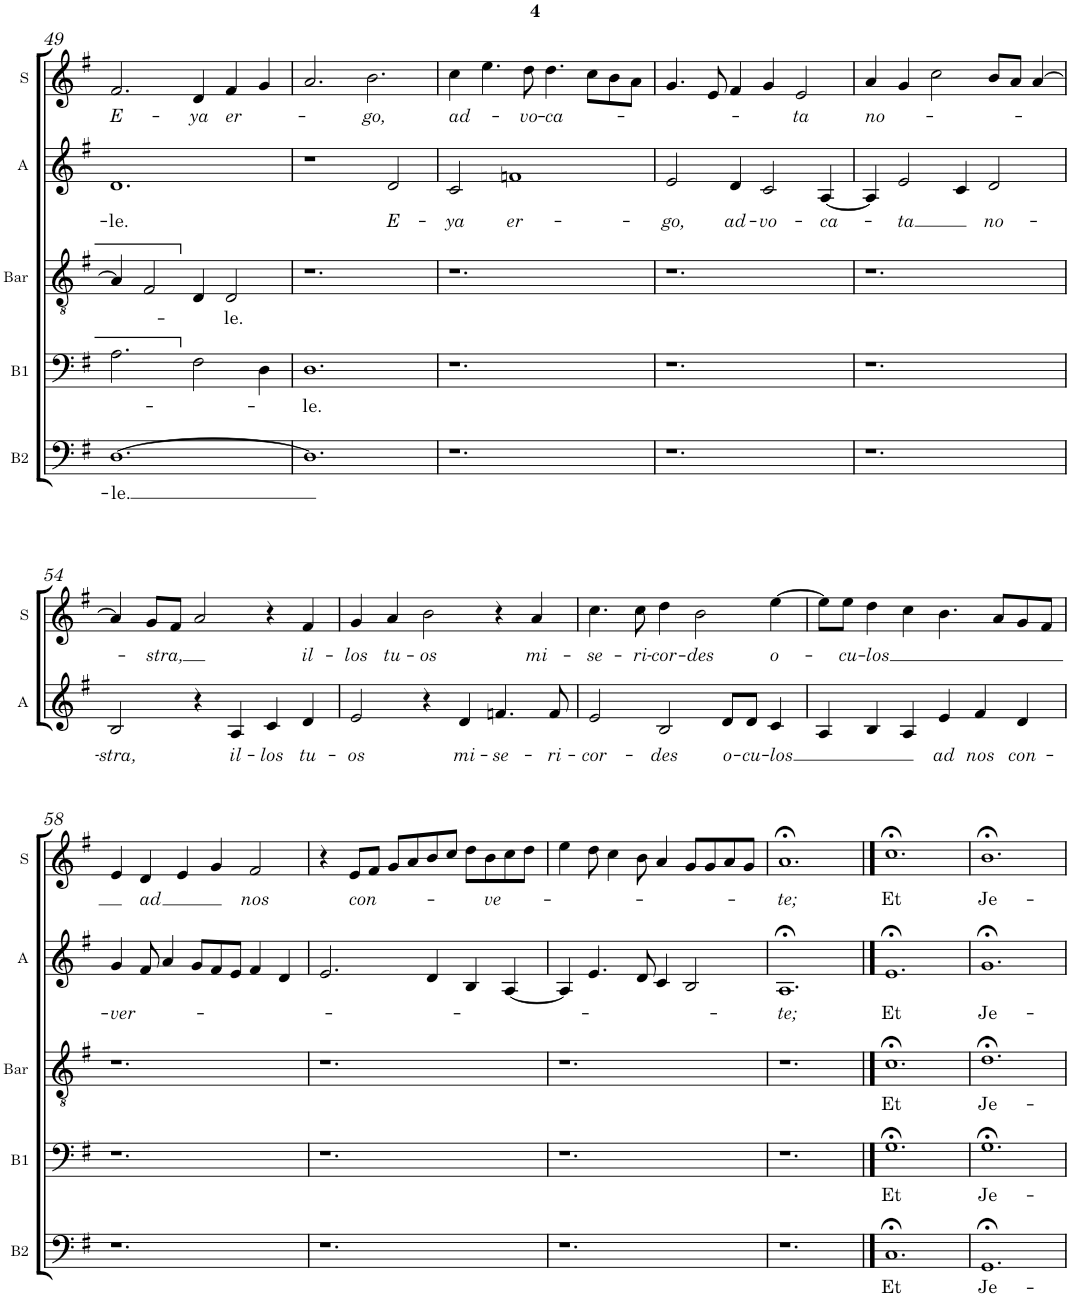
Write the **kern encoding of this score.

**kern	**text	**kern	**text	**kern	**text	**kern	**text	**kern	**text
*part5	*part5	*part4	*part4	*part3	*part3	*part2	*part2	*part1	*part1
*staff5	*staff5	*staff4	*staff4	*staff3	*staff3	*staff2	*staff2	*staff1	*staff1
*I"B2	*	*I"B1	*	*I"Bar	*	*I"A	*	*I"S	*
*I'B2	*	*I'B1	*	*I'Bar	*	*I'A	*	*I'S	*
!!LO:PB:g=z
*clefF4	*	*clefF4	*	*clefGv2	*	*clefG2	*	*clefG2	*
*	*	*	*	*	*	*Trd4c7	*	*	*
*k[f#]	*	*k[f#]	*	*k[f#]	*	*k[f#]	*	*k[f#]	*
*M3/2	*	*M3/2	*	*M3/2	*	*M3/2	*	*M3/2	*
=49	=49	=49	=49	=49	=49	=49	=49	=49	=49
!	!LO:LY:b	!	!	!	!	!	!LO:LY:b	!	!LO:LY:b
[1.D	-le.	2.A\	.	4A/]	.	1.d	-le.	2.f#/	E-
.	.	.	.	2F#/	.	.	.	.	.
!	!	!	!	!	!	!	!	!	!LO:LY:b
.	.	2F#\	.	4D/	.	.	.	4d/	-ya
!	!	!	!	!	!LO:LY:b	!	!	!	!LO:LY:b
.	.	.	.	2D/	-le.	.	.	4f#/	er-
.	.	4D\	.	.	.	.	.	4g/	.
=50	=50	=50	=50	=50	=50	=50	=50	=50	=50
!	!	!	!LO:LY:b	!	!	!	!	!	!
1.D]	.	1.D	-le.	1.r	.	1r	.	2.a/	.
!	!	!	!	!	!	!	!	!	!LO:LY:b
.	.	.	.	.	.	.	.	2.b\	-go,
!	!	!	!	!	!	!	!LO:LY:b	!	!
.	.	.	.	.	.	2d/	E-	.	.
=51	=51	=51	=51	=51	=51	=51	=51	=51	=51
!	!	!	!	!	!	!	!LO:LY:b	!	!LO:LY:b
1.r	.	1.r	.	1.r	.	2c/	-ya	4cc\	ad-
.	.	.	.	.	.	.	.	4.ee\	.
!	!	!	!	!	!	!	!LO:LY:b	!	!
.	.	.	.	.	.	1fn	er-	.	.
!	!	!	!	!	!	!	!	!	!LO:LY:b
.	.	.	.	.	.	.	.	8dd\	-vo-
!	!	!	!	!	!	!	!	!	!LO:LY:b
.	.	.	.	.	.	.	.	4.dd\	-ca-
.	.	.	.	.	.	.	.	8cc\L	.
.	.	.	.	.	.	.	.	8b\	.
.	.	.	.	.	.	.	.	8a\J	.
=52	=52	=52	=52	=52	=52	=52	=52	=52	=52
!	!	!	!	!	!	!	!LO:LY:b	!	!
1.r	.	1.r	.	1.r	.	2e/	-go,	4.g/	.
.	.	.	.	.	.	.	.	8e/	.
!	!	!	!	!	!	!	!LO:LY:b	!	!
.	.	.	.	.	.	4d/	ad-	4f#/	.
!	!	!	!	!	!	!	!LO:LY:b	!	!
.	.	.	.	.	.	2c/	-vo-	4g/	.
!	!	!	!	!	!	!	!	!	!LO:LY:b
.	.	.	.	.	.	.	.	2e/	-ta
!	!	!	!	!	!	!	!LO:LY:b	!	!
.	.	.	.	.	.	[<4A/	-ca-	.	.
=53	=53	=53	=53	=53	=53	=53	=53	=53	=53
!	!	!	!	!	!	!	!	!	!LO:LY:b
1.r	.	1.r	.	1.r	.	4A/]	.	4a/	no-
!	!	!	!	!	!	!	!LO:LY:b	!	!
.	.	.	.	.	.	2e/	-ta	4g/	.
.	.	.	.	.	.	.	.	2cc\	.
.	.	.	.	.	.	4c/	.	.	.
!	!	!	!	!	!	!	!LO:LY:b	!	!
.	.	.	.	.	.	2d/	no-	8b/L	.
.	.	.	.	.	.	.	.	8a/J	.
.	.	.	.	.	.	.	.	[>4a/	.
!!LO:LB:g=z
=54	=54	=54	=54	=54	=54	=54	=54	=54	=54
!	!	!	!	!	!	!	!LO:LY:b	!	!
1.r	.	1.r	.	1.r	.	2B/	-stra,	4a/]	.
!	!	!	!	!	!	!	!	!	!LO:LY:b
.	.	.	.	.	.	.	.	8g/L	-stra,
.	.	.	.	.	.	.	.	8f#/J	.
.	.	.	.	.	.	4r	.	2a/	.
!	!	!	!	!	!	!	!LO:LY:b	!	!
.	.	.	.	.	.	4A/	il-	.	.
!	!	!	!	!	!	!	!LO:LY:b	!	!
.	.	.	.	.	.	4c/	-los	4r	.
!	!	!	!	!	!	!	!LO:LY:b	!	!LO:LY:b
.	.	.	.	.	.	4d/	tu-	4f#/	il-
=55	=55	=55	=55	=55	=55	=55	=55	=55	=55
!	!	!	!	!	!	!	!LO:LY:b	!	!LO:LY:b
1.r	.	1.r	.	1.r	.	2e/	-os	4g/	-los
!	!	!	!	!	!	!	!	!	!LO:LY:b
.	.	.	.	.	.	.	.	4a/	tu-
!	!	!	!	!	!	!	!	!	!LO:LY:b
.	.	.	.	.	.	4r	.	2b\	-os
!	!	!	!	!	!	!	!LO:LY:b	!	!
.	.	.	.	.	.	4d/	mi-	.	.
!	!	!	!	!	!	!	!LO:LY:b	!	!
.	.	.	.	.	.	4.fn/	-se-	4r	.
!	!	!	!	!	!	!	!	!	!LO:LY:b
.	.	.	.	.	.	.	.	4a/	mi-
!	!	!	!	!	!	!	!LO:LY:b	!	!
.	.	.	.	.	.	8f/	-ri-	.	.
=56	=56	=56	=56	=56	=56	=56	=56	=56	=56
!	!	!	!	!	!	!	!LO:LY:b	!	!LO:LY:b
1.r	.	1.r	.	1.r	.	2e/	-cor-	4.cc\	-se-
!	!	!	!	!	!	!	!	!	!LO:LY:b
.	.	.	.	.	.	.	.	8cc\	-ri-
!	!	!	!	!	!	!	!LO:LY:b	!	!LO:LY:b
.	.	.	.	.	.	2B/	-des	4dd\	-cor-
!	!	!	!	!	!	!	!	!	!LO:LY:b
.	.	.	.	.	.	.	.	2b\	-des
!	!	!	!	!	!	!	!LO:LY:b	!	!
.	.	.	.	.	.	8d/L	o-	.	.
!	!	!	!	!	!	!	!LO:LY:b	!	!
.	.	.	.	.	.	8d/J	-cu-	.	.
!	!	!	!	!	!	!	!LO:LY:b	!	!LO:LY:b
.	.	.	.	.	.	4c/	-los	[>4ee\	o-
=57	=57	=57	=57	=57	=57	=57	=57	=57	=57
1.r	.	1.r	.	1.r	.	4A/	.	8ee\L]	.
!	!	!	!	!	!	!	!	!	!LO:LY:b
.	.	.	.	.	.	.	.	8ee\J	-cu-
!	!	!	!	!	!	!	!	!	!LO:LY:b
.	.	.	.	.	.	4B/	.	4dd\	-los
.	.	.	.	.	.	4A/	.	4cc\	.
!	!	!	!	!	!	!	!LO:LY:b	!	!
.	.	.	.	.	.	4e/	ad	4.b\	.
!	!	!	!	!	!	!	!LO:LY:b	!	!
.	.	.	.	.	.	4f#/	nos	.	.
.	.	.	.	.	.	.	.	8a/L	.
!	!	!	!	!	!	!	!LO:LY:b	!	!
.	.	.	.	.	.	4d/	con-	8g/	.
.	.	.	.	.	.	.	.	8f#/J	.
!!LO:LB:g=z
=58	=58	=58	=58	=58	=58	=58	=58	=58	=58
!	!	!	!	!	!	!	!LO:LY:b	!	!
1.r	.	1.r	.	1.r	.	4g/	-ver-	4e/	.
!	!	!	!	!	!	!	!	!	!LO:LY:b
.	.	.	.	.	.	8f#/	.	4d/	ad
.	.	.	.	.	.	4a/	.	.	.
.	.	.	.	.	.	.	.	4e/	.
.	.	.	.	.	.	8g/L	.	.	.
.	.	.	.	.	.	8f#/	.	4g/	.
.	.	.	.	.	.	8e/J	.	.	.
!	!	!	!	!	!	!	!	!	!LO:LY:b
.	.	.	.	.	.	4f#/	.	2f#/	nos
.	.	.	.	.	.	4d/	.	.	.
=59	=59	=59	=59	=59	=59	=59	=59	=59	=59
1.r	.	1.r	.	1.r	.	2.e/	.	4r	.
!	!	!	!	!	!	!	!	!	!LO:LY:b
.	.	.	.	.	.	.	.	8e/L	con-
.	.	.	.	.	.	.	.	8f#/J	.
.	.	.	.	.	.	.	.	8g/L	.
.	.	.	.	.	.	.	.	8a/	.
.	.	.	.	.	.	4d/	.	8b/	.
.	.	.	.	.	.	.	.	8cc/J	.
.	.	.	.	.	.	4B/	.	8dd\L	.
!	!	!	!	!	!	!	!	!	!LO:LY:b
.	.	.	.	.	.	.	.	8b\	-ve-
.	.	.	.	.	.	[<4A/	.	8cc\	.
.	.	.	.	.	.	.	.	8dd\J	.
=60	=60	=60	=60	=60	=60	=60	=60	=60	=60
1.r	.	1.r	.	1.r	.	4A/]	.	4ee\	.
.	.	.	.	.	.	4.e/	.	8dd\	.
.	.	.	.	.	.	.	.	4cc\	.
.	.	.	.	.	.	8d/	.	8b\	.
.	.	.	.	.	.	4c/	.	4a/	.
.	.	.	.	.	.	2B/	.	8g/L	.
.	.	.	.	.	.	.	.	8g/	.
.	.	.	.	.	.	.	.	8a/	.
.	.	.	.	.	.	.	.	8g/J	.
=61	=61	=61	=61	=61	=61	=61	=61	=61	=61
!	!	!	!	!	!	!	!LO:LY:b	!	!LO:LY:b
1.r	.	1.r	.	1.r	.	1.A;<	-te;	1.a;<	-te;
==62	==62	==62	==62	==62	==62	==62	==62	==62	==62
!	!LO:LY:b	!	!LO:LY:b	!	!LO:LY:b	!	!LO:LY:b	!	!LO:LY:b
1.C;<	Et	1.G;<	Et	1.c;<	Et	1.e;<	Et	1.cc;<	Et
=63	=63	=63	=63	=63	=63	=63	=63	=63	=63
!	!LO:LY:b	!	!LO:LY:b	!	!LO:LY:b	!	!LO:LY:b	!	!LO:LY:b
1.GG;<	Je-	1.G;<	Je-	1.d;<	Je-	1.g;<	Je-	1.b;<	Je-
=	=	=	=	=	=	=	=	=	=
*-	*-	*-	*-	*-	*-	*-	*-	*-	*-
